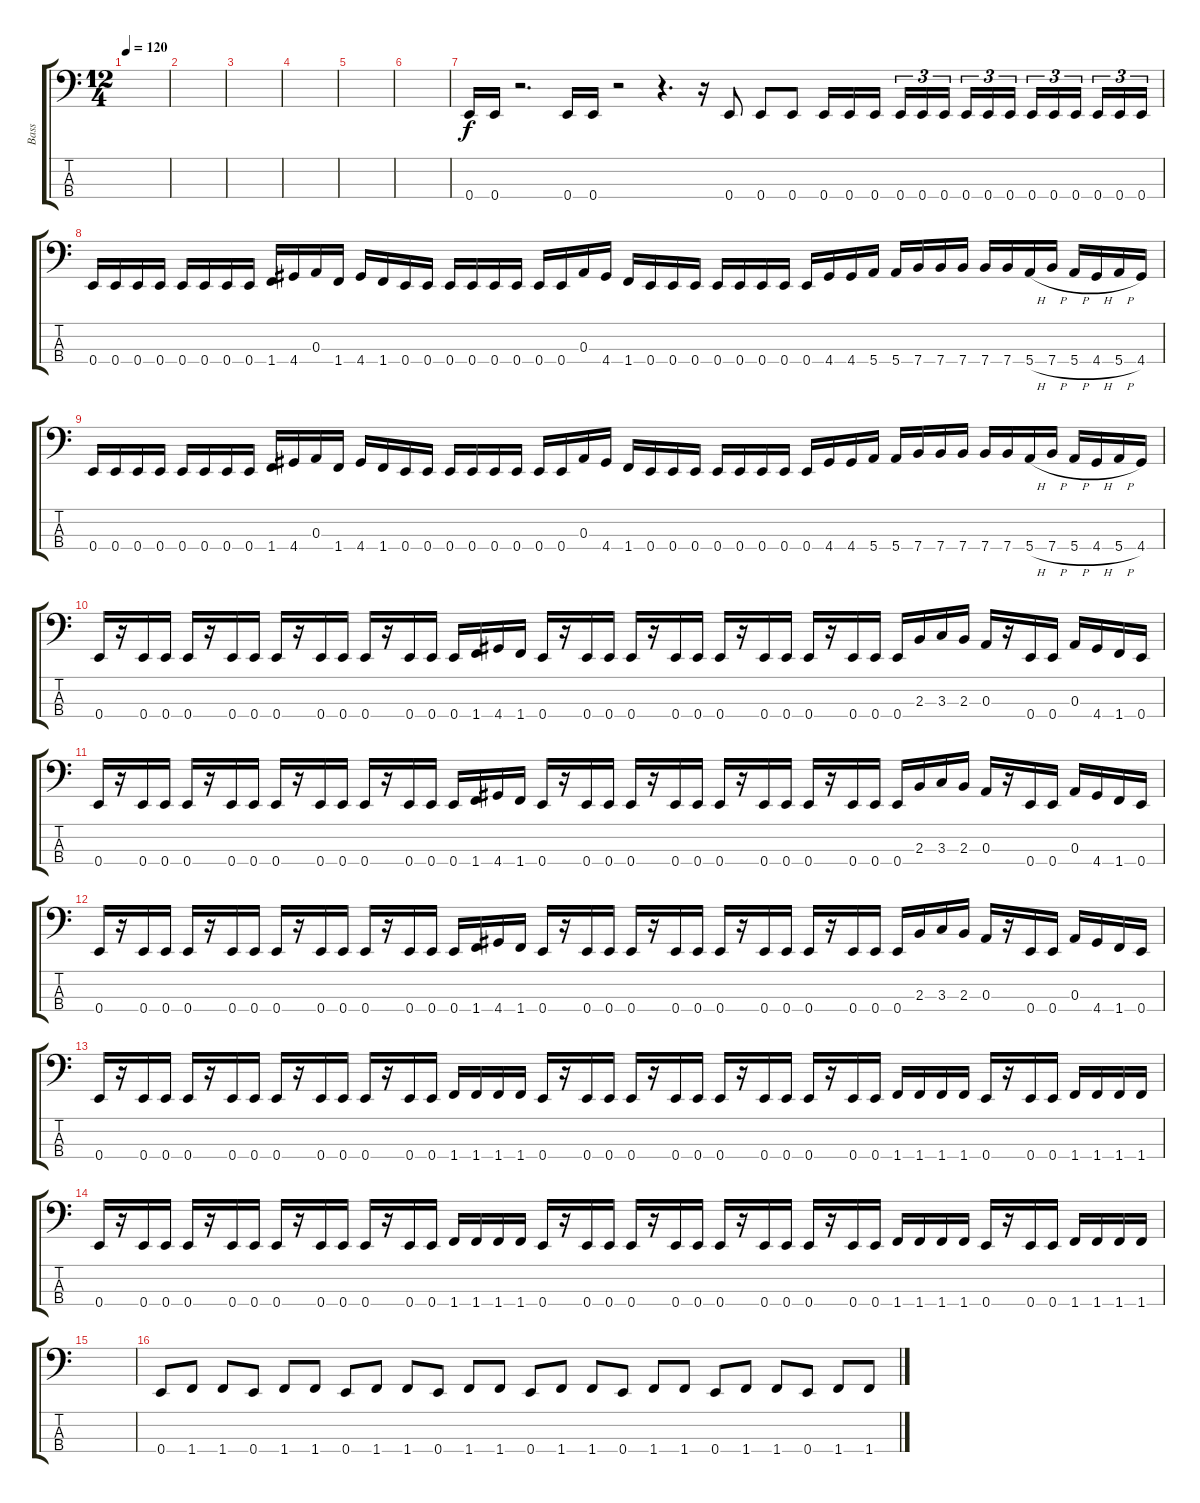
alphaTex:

\track ("Bass" "Bass") {instrument electricbasspick}
\staff {score tabs}
\tuning (G2 D2 A1 E1) {hide}
\ts (12 4)
\tempo 120
\clef f4
\ks c
|
|
|
|
|
|
0.4.16 0.4.16 r.2{d} 0.4.16 0.4.16 r.2 r.4{d} r.16 0.4.8 0.4.8 0.4.8 0.4.16 0.4.16 0.4.16 0.4.16{tu (3 2)} 0.4.16{tu (3 2)} 0.4.16{tu (3 2)} 0.4.16{tu (3 2)} 0.4.16{tu (3 2)} 0.4.16{tu (3 2)} 0.4.16{tu (3 2)} 0.4.16{tu (3 2)} 0.4.16{tu (3 2)} 0.4.16{tu (3 2)} 0.4.16{tu (3 2)} 0.4.16{tu (3 2)} |
0.4.16 0.4.16 0.4.16 0.4.16 0.4.16 0.4.16 0.4.16 0.4.16 1.4.16 4.4.16 0.3.16 1.4.16 4.4.16 1.4.16 0.4.16 0.4.16 0.4.16 0.4.16 0.4.16 0.4.16 0.4.16 0.4.16 0.3.16 4.4.16 1.4.16 0.4.16 0.4.16 0.4.16 0.4.16 0.4.16 0.4.16 0.4.16 0.4.16 4.4.16 4.4.16 5.4.16 5.4.16 7.4.16 7.4.16 7.4.16 7.4.16 7.4.16 5.4{h}.16 7.4{h}.16 5.4{h}.16 4.4{h}.16 5.4{h}.16 4.4.16 |
0.4.16 0.4.16 0.4.16 0.4.16 0.4.16 0.4.16 0.4.16 0.4.16 1.4.16 4.4.16 0.3.16 1.4.16 4.4.16 1.4.16 0.4.16 0.4.16 0.4.16 0.4.16 0.4.16 0.4.16 0.4.16 0.4.16 0.3.16 4.4.16 1.4.16 0.4.16 0.4.16 0.4.16 0.4.16 0.4.16 0.4.16 0.4.16 0.4.16 4.4.16 4.4.16 5.4.16 5.4.16 7.4.16 7.4.16 7.4.16 7.4.16 7.4.16 5.4{h}.16 7.4{h}.16 5.4{h}.16 4.4{h}.16 5.4{h}.16 4.4.16 |
0.4.16 r.16 0.4.16 0.4.16 0.4.16 r.16 0.4.16 0.4.16 0.4.16 r.16 0.4.16 0.4.16 0.4.16 r.16 0.4.16 0.4.16 0.4.16 1.4.16 4.4.16 1.4.16 0.4.16 r.16 0.4.16 0.4.16 0.4.16 r.16 0.4.16 0.4.16 0.4.16 r.16 0.4.16 0.4.16 0.4.16 r.16 0.4.16 0.4.16 0.4.16 2.3.16 3.3.16 2.3.16 0.3.16 r.16 0.4.16 0.4.16 0.3.16 4.4.16 1.4.16 0.4.16 |
0.4.16 r.16 0.4.16 0.4.16 0.4.16 r.16 0.4.16 0.4.16 0.4.16 r.16 0.4.16 0.4.16 0.4.16 r.16 0.4.16 0.4.16 0.4.16 1.4.16 4.4.16 1.4.16 0.4.16 r.16 0.4.16 0.4.16 0.4.16 r.16 0.4.16 0.4.16 0.4.16 r.16 0.4.16 0.4.16 0.4.16 r.16 0.4.16 0.4.16 0.4.16 2.3.16 3.3.16 2.3.16 0.3.16 r.16 0.4.16 0.4.16 0.3.16 4.4.16 1.4.16 0.4.16 |
0.4.16 r.16 0.4.16 0.4.16 0.4.16 r.16 0.4.16 0.4.16 0.4.16 r.16 0.4.16 0.4.16 0.4.16 r.16 0.4.16 0.4.16 0.4.16 1.4.16 4.4.16 1.4.16 0.4.16 r.16 0.4.16 0.4.16 0.4.16 r.16 0.4.16 0.4.16 0.4.16 r.16 0.4.16 0.4.16 0.4.16 r.16 0.4.16 0.4.16 0.4.16 2.3.16 3.3.16 2.3.16 0.3.16 r.16 0.4.16 0.4.16 0.3.16 4.4.16 1.4.16 0.4.16 |
0.4.16 r.16 0.4.16 0.4.16 0.4.16 r.16 0.4.16 0.4.16 0.4.16 r.16 0.4.16 0.4.16 0.4.16 r.16 0.4.16 0.4.16 1.4.16 1.4.16 1.4.16 1.4.16 0.4.16 r.16 0.4.16 0.4.16 0.4.16 r.16 0.4.16 0.4.16 0.4.16 r.16 0.4.16 0.4.16 0.4.16 r.16 0.4.16 0.4.16 1.4.16 1.4.16 1.4.16 1.4.16 0.4.16 r.16 0.4.16 0.4.16 1.4.16 1.4.16 1.4.16 1.4.16 |
0.4.16 r.16 0.4.16 0.4.16 0.4.16 r.16 0.4.16 0.4.16 0.4.16 r.16 0.4.16 0.4.16 0.4.16 r.16 0.4.16 0.4.16 1.4.16 1.4.16 1.4.16 1.4.16 0.4.16 r.16 0.4.16 0.4.16 0.4.16 r.16 0.4.16 0.4.16 0.4.16 r.16 0.4.16 0.4.16 0.4.16 r.16 0.4.16 0.4.16 1.4.16 1.4.16 1.4.16 1.4.16 0.4.16 r.16 0.4.16 0.4.16 1.4.16 1.4.16 1.4.16 1.4.16 |
|
0.4.8 1.4.8 1.4.8 0.4.8 1.4.8 1.4.8 0.4.8 1.4.8 1.4.8 0.4.8 1.4.8 1.4.8 0.4.8 1.4.8 1.4.8 0.4.8 1.4.8 1.4.8 0.4.8 1.4.8 1.4.8 0.4.8 1.4.8 1.4.8
